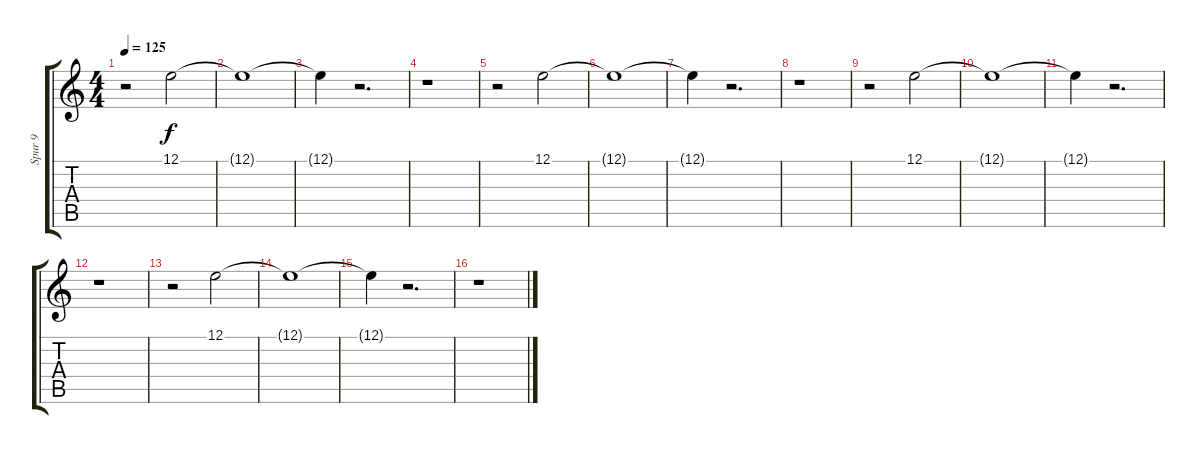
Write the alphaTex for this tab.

\track ("Spur 9" "Spur 9") {instrument ocarina}
\staff {score tabs}
\tuning (E4 B3 G3 D3 A2 E2) {hide}
\ts (4 4)
\tempo 125
\clef g2
\ks c
r.2{dy f} 12.1.2 |
12.1{t}.1 |
12.1{t}.4 r.2{d} |
r.1 |
r.2 12.1.2 |
12.1{t}.1 |
12.1{t}.4 r.2{d} |
r.1 |
r.2 12.1.2 |
12.1{t}.1 |
12.1{t}.4 r.2{d} |
r.1 |
r.2 12.1.2 |
12.1{t}.1 |
12.1{t}.4 r.2{d} |
r.1
